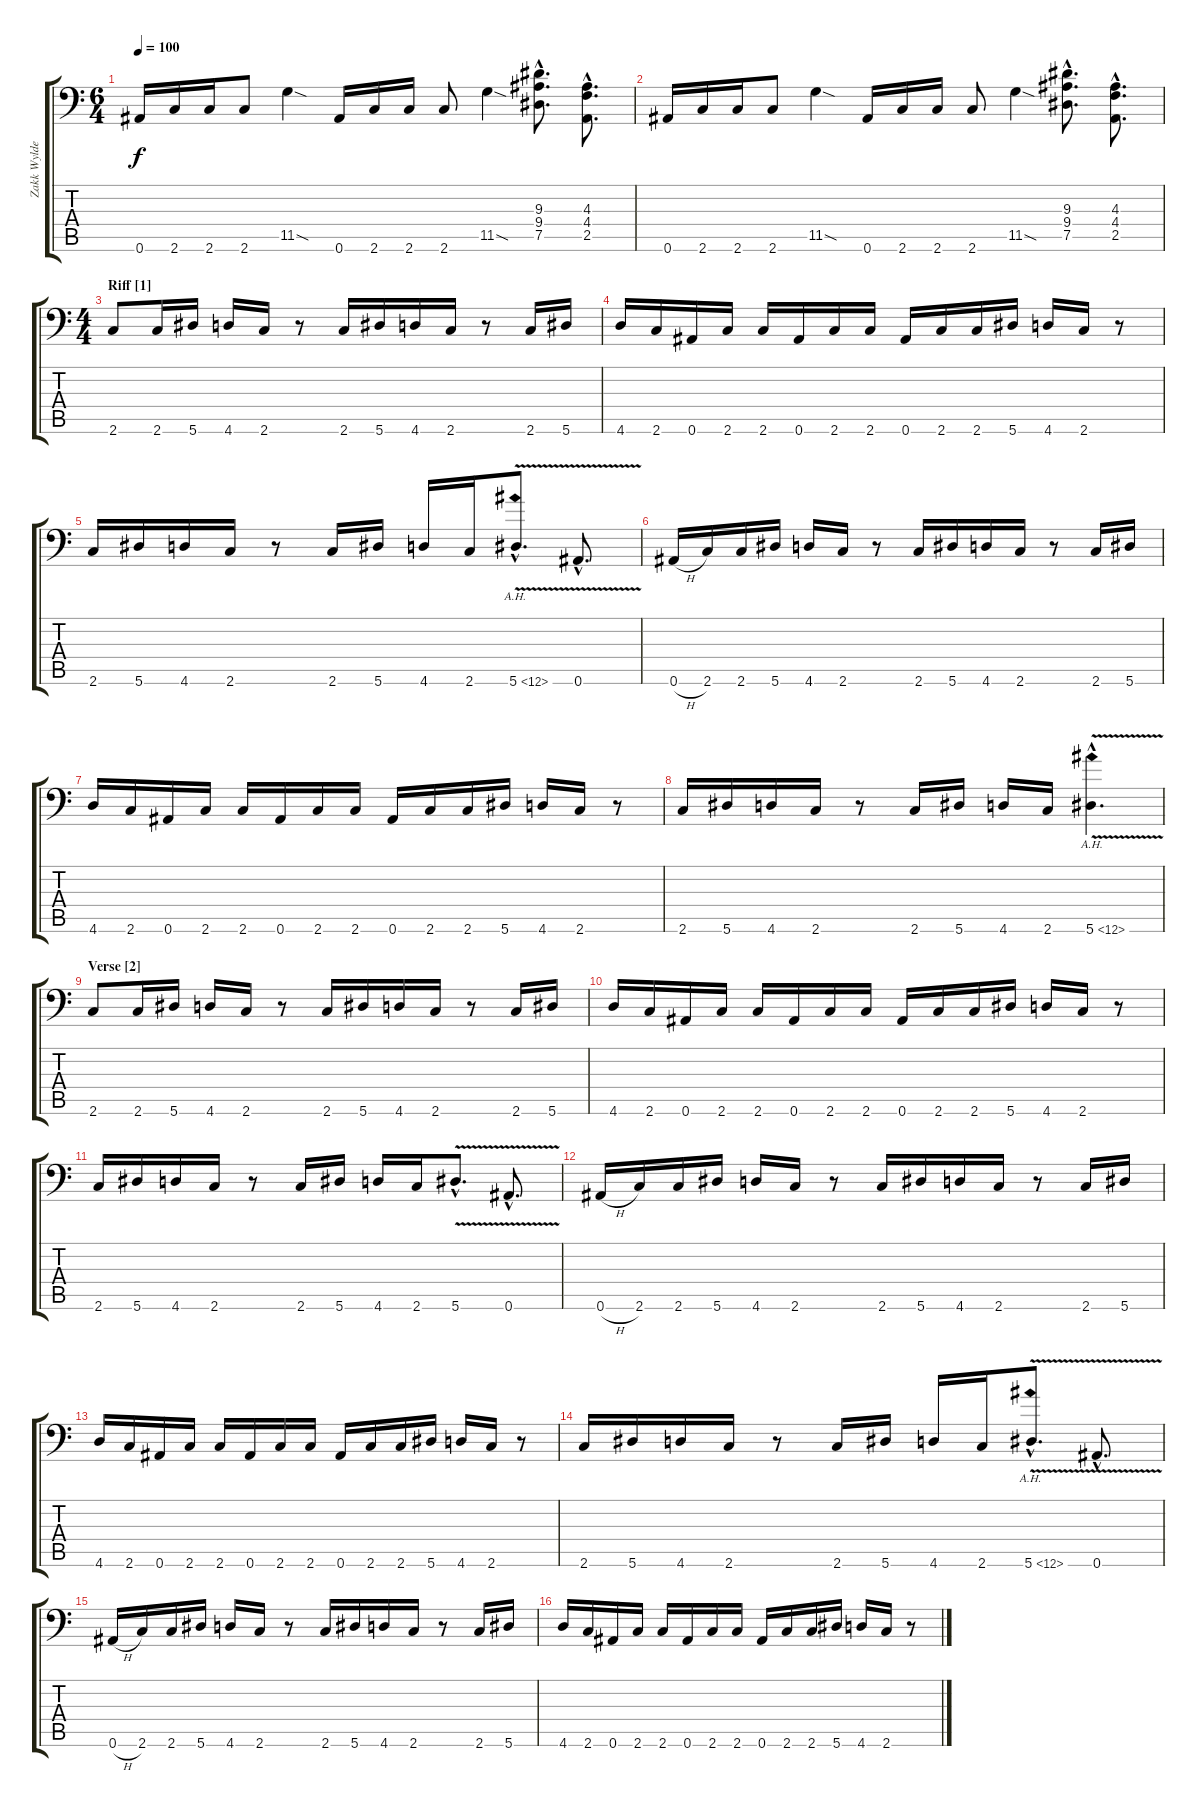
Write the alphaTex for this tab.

\track ("Zakk Wylde" "Zakk Wylde") {instrument distortionguitar}
\staff {score tabs}
\tuning (Eb3 Bb2 Gb2 Db2 Ab1 Bb1) {hide}
\ts (6 4)
\tempo 100
\clef f4
\ks c
0.6.16{dy f} 2.6.16 2.6.16 2.6.8 11.5{sod}.4 0.6.16 2.6.16 2.6.16 2.6.8 11.5{sod}.4 (9.3{hac} 9.4{hac} 7.5{hac}).8{d} (4.3{hac} 4.4{hac} 2.5{hac}).8{d} |
0.6.16 2.6.16 2.6.16 2.6.8 11.5{sod}.4 0.6.16 2.6.16 2.6.16 2.6.8 11.5{sod}.4 (9.3{hac} 9.4{hac} 7.5{hac}).8{d} (4.3{hac} 4.4{hac} 2.5{hac}).8{d} |
\ts (4 4)
\section ("" "Riff [1]")
2.6.8 2.6.16 5.6.16 4.6.16 2.6.16 r.8 2.6.16 5.6.16 4.6.16 2.6.16 r.8 2.6.16 5.6.16 |
4.6.16 2.6.16 0.6.16 2.6.16 2.6.16 0.6.16 2.6.16 2.6.16 0.6.16 2.6.16 2.6.16 5.6.16 4.6.16 2.6.16 r.8 |
2.6.16 5.6.16 4.6.16 2.6.16 r.8 2.6.16 5.6.16 4.6.16 2.6.16 5.6{ah 7 v hac}.8{d} 0.6{v hac}.8{d} |
0.6{h}.16 2.6.16 2.6.16 5.6.16 4.6.16 2.6.16 r.8 2.6.16 5.6.16 4.6.16 2.6.16 r.8 2.6.16 5.6.16 |
4.6.16 2.6.16 0.6.16 2.6.16 2.6.16 0.6.16 2.6.16 2.6.16 0.6.16 2.6.16 2.6.16 5.6.16 4.6.16 2.6.16 r.8 |
2.6.16 5.6.16 4.6.16 2.6.16 r.8 2.6.16 5.6.16 4.6.16 2.6.16 5.6{ah 7 v hac}.4{d} |
\section ("" "Verse [2]")
2.6.8 2.6.16 5.6.16 4.6.16 2.6.16 r.8 2.6.16 5.6.16 4.6.16 2.6.16 r.8 2.6.16 5.6.16 |
4.6.16 2.6.16 0.6.16 2.6.16 2.6.16 0.6.16 2.6.16 2.6.16 0.6.16 2.6.16 2.6.16 5.6.16 4.6.16 2.6.16 r.8 |
2.6.16 5.6.16 4.6.16 2.6.16 r.8 2.6.16 5.6.16 4.6.16 2.6.16 5.6{v hac}.8{d} 0.6{v hac}.8{d} |
0.6{h}.16 2.6.16 2.6.16 5.6.16 4.6.16 2.6.16 r.8 2.6.16 5.6.16 4.6.16 2.6.16 r.8 2.6.16 5.6.16 |
4.6.16 2.6.16 0.6.16 2.6.16 2.6.16 0.6.16 2.6.16 2.6.16 0.6.16 2.6.16 2.6.16 5.6.16 4.6.16 2.6.16 r.8 |
2.6.16 5.6.16 4.6.16 2.6.16 r.8 2.6.16 5.6.16 4.6.16 2.6.16 5.6{ah 7 v hac}.8{d} 0.6{v hac}.8{d} |
0.6{h}.16 2.6.16 2.6.16 5.6.16 4.6.16 2.6.16 r.8 2.6.16 5.6.16 4.6.16 2.6.16 r.8 2.6.16 5.6.16 |
4.6.16 2.6.16 0.6.16 2.6.16 2.6.16 0.6.16 2.6.16 2.6.16 0.6.16 2.6.16 2.6.16 5.6.16 4.6.16 2.6.16 r.8
